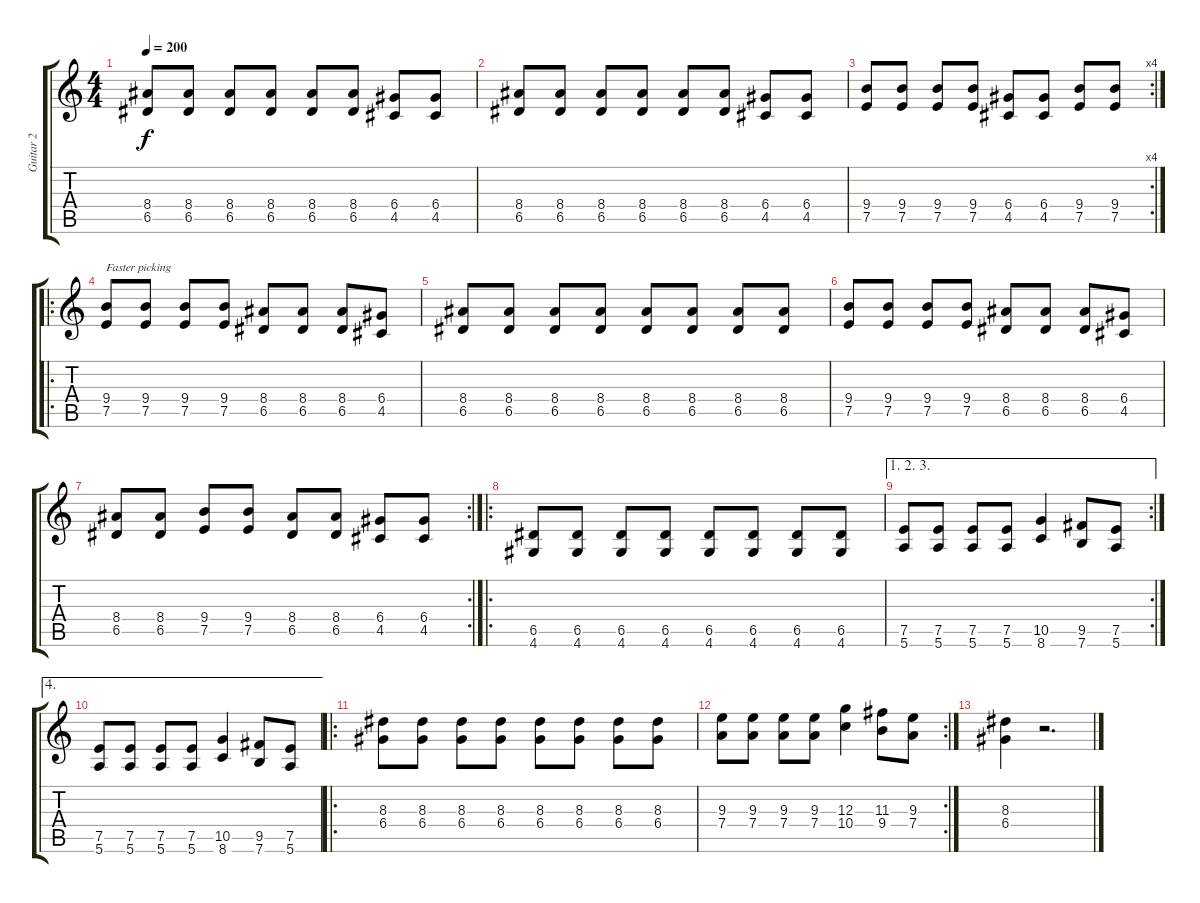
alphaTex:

\track ("Guitar 2" "Guitar 2") {instrument overdrivenguitar}
\staff {score tabs}
\tuning (E4 B3 G3 D3 A2 E2) {hide}
\ts (4 4)
\tempo 200
\clef g2
\ks c
(8.4 6.5).8{dy f} (8.4 6.5).8 (8.4 6.5).8 (8.4 6.5).8 (8.4 6.5).8 (8.4 6.5).8 (6.4 4.5).8 (6.4 4.5).8 |
(8.4 6.5).8 (8.4 6.5).8 (8.4 6.5).8 (8.4 6.5).8 (8.4 6.5).8 (8.4 6.5).8 (6.4 4.5).8 (6.4 4.5).8 |
\rc 4
(9.4 7.5).8 (9.4 7.5).8 (9.4 7.5).8 (9.4 7.5).8 (6.4 4.5).8 (6.4 4.5).8 (9.4 7.5).8 (9.4 7.5).8 |
\ro
(9.4 7.5).8{txt "Faster picking"} (9.4 7.5).8 (9.4 7.5).8 (9.4 7.5).8 (8.4 6.5).8 (8.4 6.5).8 (8.4 6.5).8 (6.4 4.5).8 |
(8.4 6.5).8 (8.4 6.5).8 (8.4 6.5).8 (8.4 6.5).8 (8.4 6.5).8 (8.4 6.5).8 (8.4 6.5).8 (8.4 6.5).8 |
(9.4 7.5).8 (9.4 7.5).8 (9.4 7.5).8 (9.4 7.5).8 (8.4 6.5).8 (8.4 6.5).8 (8.4 6.5).8 (6.4 4.5).8 |
\rc 2
(8.4 6.5).8 (8.4 6.5).8 (9.4 7.5).8 (9.4 7.5).8 (8.4 6.5).8 (8.4 6.5).8 (6.4 4.5).8 (6.4 4.5).8 |
\ro
(6.5 4.6).8 (6.5 4.6).8 (6.5 4.6).8 (6.5 4.6).8 (6.5 4.6).8 (6.5 4.6).8 (6.5 4.6).8 (6.5 4.6).8 |
\ae (1 2 3)
\rc 2
(7.5 5.6).8 (7.5 5.6).8 (7.5 5.6).8 (7.5 5.6).8 (10.5 8.6).4 (9.5 7.6).8 (7.5 5.6).8 |
\ae 4
(7.5 5.6).8 (7.5 5.6).8 (7.5 5.6).8 (7.5 5.6).8 (10.5 8.6).4 (9.5 7.6).8 (7.5 5.6).8 |
\ro
(8.3 6.4).8 (8.3 6.4).8 (8.3 6.4).8 (8.3 6.4).8 (8.3 6.4).8 (8.3 6.4).8 (8.3 6.4).8 (8.3 6.4).8 |
\rc 2
(9.3 7.4).8 (9.3 7.4).8 (9.3 7.4).8 (9.3 7.4).8 (12.3 10.4).4 (11.3 9.4).8 (9.3 7.4).8 |
(8.3 6.4).4 r.2{d}
